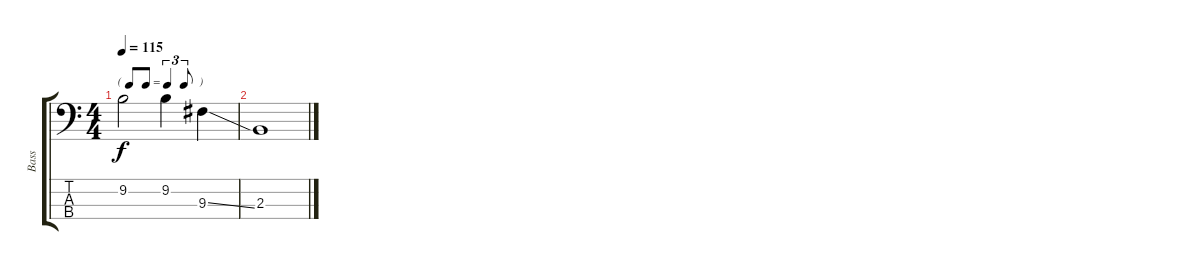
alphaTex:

\track ("Bass" "Bass") {instrument electricbassfinger}
\staff {score tabs}
\tuning (G2 D2 A1 E1) {hide}
\ts (4 4)
\tf triplet8th
\tempo 115
\clef f4
\ks c
9.2.2{dy f} 9.2.4 9.3{ss}.4 |
2.3.1
